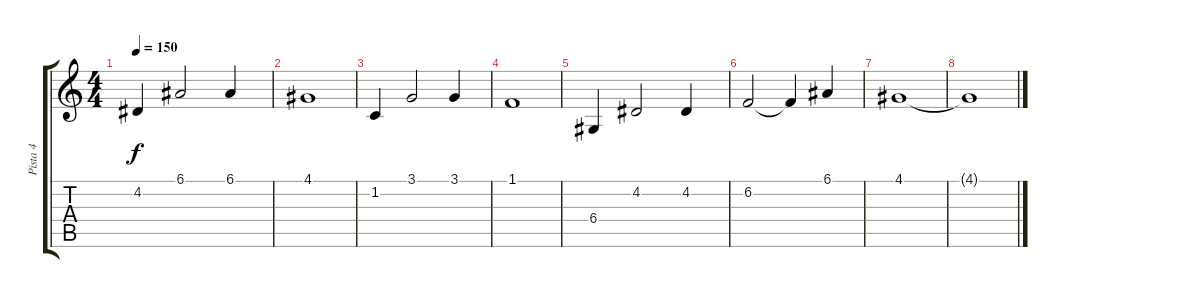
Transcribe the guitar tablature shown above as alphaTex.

\track ("Pista 4" "Pista 4") {instrument oboe}
\staff {score tabs}
\tuning (E4 B3 G3 D3 A2 E2) {hide}
\ts (4 4)
\tempo 150
\clef g2
\ks c
4.2.4{dy f} 6.1.2 6.1.4 |
4.1.1 |
1.2.4 3.1.2 3.1.4 |
1.1.1 |
6.4.4 4.2.2 4.2.4 |
6.2.2 6.2{t}.4 6.1.4 |
4.1.1 |
4.1{t}.1{volume 9 balance 9}
